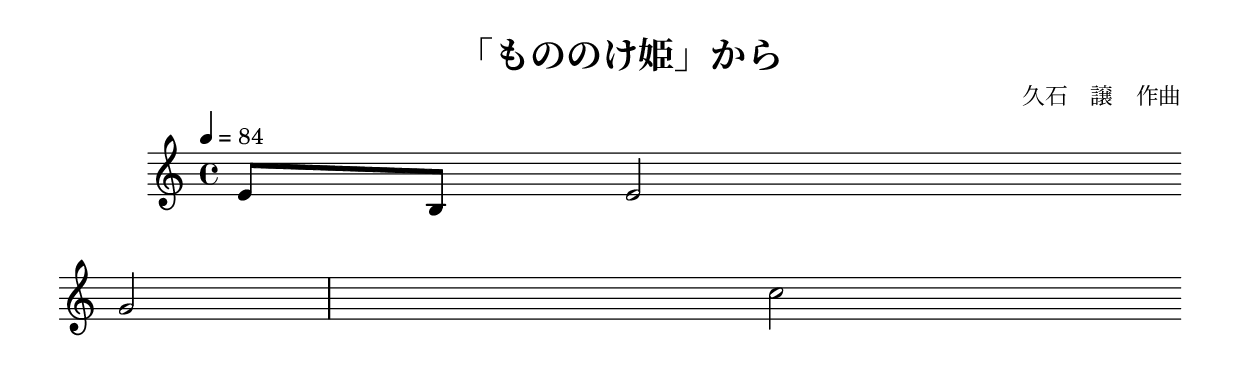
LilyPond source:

\header {
  title = "「もののけ姫」から"
  composer = "久石　譲　作曲"
}

\score {
  \relative c' {
\tempo 4=84
\time 4/4
    e8 b8 | e2 | 
    \break
    g2 | c2 | }

  \layout {}
  \midi {}
}